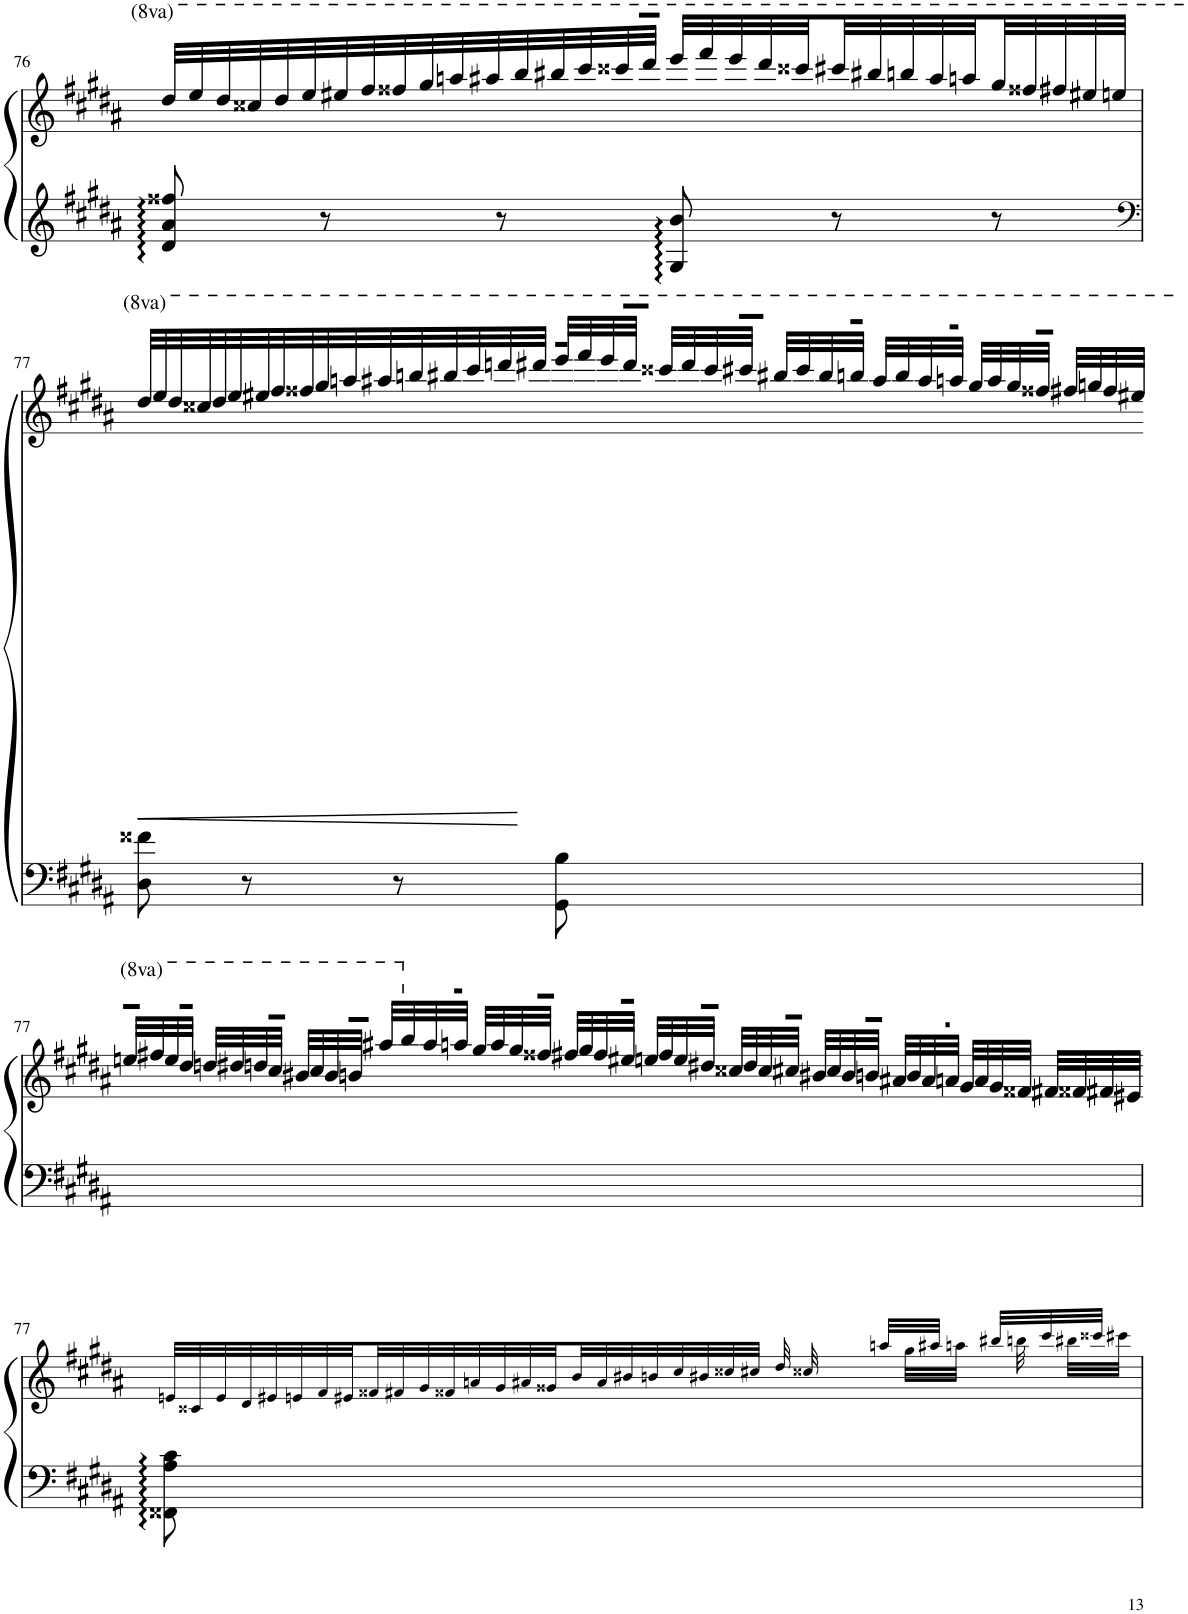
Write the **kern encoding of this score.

**kern	**kern	**dynam
*part1	*part1	*part1
*staff2	*staff1	*staff1/2
*I"Piano	*	*
*I'Pno	*	*
!!LO:PB:g=z
*clefG2	*clefG2	*
*k[f#c#g#d#a#]	*k[f#c#g#d#a#]	*
*M6/8	*M6/8	*
*	*Xtuplet	*
=76	=76	=76
8d#/ 8a#/ 8ff##X/	136%3ddd#/LLL	.
.	136%3eee/	.
.	136%3ddd#/	.
.	136%3ccc##X/	.
.	136%3ddd#/	.
.	136%3eee/	.
8r	.	.
.	136%3eee#X/	.
.	136%3fff#/	.
.	136%3fff##X/	.
.	136%3ggg#/	.
.	136%3aaan/	.
.	136%3aaa#X/	.
8r	.	.
.	136%3bbb/	.
.	136%3bbb#X/	.
.	136%3cccc#/	.
.	136%3cccc##X/	.
.	136%3dddd#/JJJ	.
8G#/ 8b/	40eeee/LLL	.
.	40ffff#/	.
.	40eeee/	.
.	40dddd#/	.
.	40cccc##X/	.
8r	40cccc#X/	.
.	40bbb#X/	.
.	40bbbn/	.
.	40aaa#/	.
.	40aaan/	.
8r	40ggg#/	.
.	40fff##X/	.
.	40fff#X/	.
.	40eee#X/	.
.	40eeen/JJJ	.
!!LO:LB:g=z
=77	=77	=77
*clefF4	*	*
!	!	!LO:HP:b
8D#\ 8f##X\	136%3ddd#/LLL	<
.	136%3eee/	.
.	136%3ddd#/	.
.	136%3ccc##X/	.
.	136%3ddd#/	.
.	136%3eee/	.
8r	.	.
.	136%3eee#X/	.
.	136%3fff#/	.
.	136%3fff##X/	.
.	136%3ggg#/	.
.	136%3aaan/	.
.	136%3aaa#X/	.
8r	.	.
.	136%3bbbn/	.
.	136%3bbb#X/	.
.	136%3cccc#/	.
.	136%3ddddn/	.
.	136%3dddd#X/JJJ	[
8GG#\ 8B\	96.eeee/LLL	.
.	96.ffff#/	.
.	96.eeee/	.
.	96.dddd#/JJJ	.
.	96.cccc##X/LLL	.
.	96.dddd#/	.
.	96.cccc##/	.
.	96.cccc#X/JJJ	.
4ryy	96.bbb#X/LLL	.
.	96.cccc#/	.
.	96.bbb#/	.
.	96.bbbn/JJJ	.
.	96.aaa#/LLL	.
.	96.bbb/	.
.	96.aaa#/	.
.	96.aaan/JJJ	.
.	96.ggg#/LLL	.
.	96.aaa/	.
.	96.ggg#/	.
.	96.fff##X/JJJ	.
.	96.fff#X/LLL	.
.	96.gggn/	.
.	96.fff#/	.
.	96.eee#X/JJJ	.
!!LO:LB:g=z
=77-	=77-	=77-
2.ryy	96.eeen/LLL	.
.	96.fff#X/	.
.	96.eee/	.
.	96.ddd#/JJJ	.
.	96.dddn/LLL	.
.	96.ddd#X/	.
.	96.dddn/	.
.	96.ccc#/JJJ	.
.	96.bb#X/LLL	.
.	96.ccc#/	.
.	96.bb#/	.
.	96.bbn/JJJ	.
.	96.aa#X/LLL	.
.	96.bb/	.
.	96.aa#/	.
.	96.aan/JJJ	.
.	96.gg#/LLL	.
.	96.aa/	.
.	96.gg#/	.
.	96.ff##X/JJJ	.
.	96.ff#X/LLL	.
.	96.gg#/	.
.	96.ff#/	.
.	96.ee#X/JJJ	.
.	96.een/LLL	.
.	96.ff#/	.
.	96.ee/	.
.	96.dd#X/JJJ	.
.	96.cc##X/LLL	.
.	96.dd#/	.
.	96.cc##/	.
.	96.cc#X/JJJ	.
.	96.b#X/LLL	.
.	96.cc#/	.
.	96.b#/	.
.	96.bn/JJJ	.
.	96.a#X/LLL	.
.	96.b/	.
.	96.a#/	.
.	96.an/JJJ	.
.	96.g#/LLL	.
.	96.a/	.
.	96.g#/	.
.	96.f##X/JJJ	.
.	96.f#X/LLL	.
.	96.f##X/	.
.	96.f#X/	.
.	96.e#X/JJJ	.
!!LO:LB:g=z
=77-	=77-	=77-
*^	*^	*
*	*	*	*^	*
8FF##X\ 8A#\ 8c#\	32ryy	96.en!/LLL	4.ryy	64ryy	.
*	*	*	*v	*v	*
.	.	96.c##X!/	.	.
*v	*v	*	*	*
.	96.e!/	.	.
.	96.d#!/	.	.
.	96.e#X!/	.	.
.	96.en!/	.	.
.	96.f#!/	.	.
.	96.e#X!/	.	.
8ryy	96.f##X!/	.	.
.	96.f#X!/	.	.
.	96.g#!/	.	.
.	96.f##X!/	.	.
.	96.an!/	.	.
.	96.g#!/	.	.
.	96.a#X!/	.	.
.	96.g##X!/	.	.
8ryy	96.b!/	.	.
.	96.a#!/	.	.
.	96.b#X!/	.	.
.	96.bn!/	.	.
.	96.cc#!/	.	.
.	96.b#X!/	.	.
.	96.cc##X!/	.	.
.	96.cc#X!/JJJ	.	.
4.ryy	8ryy	96.dd#!/	.
*	*	*^	*
.	.	96.ryy	96.cc##X!/	.
*^	*	*	*	*
.	96.ryy	.	48.ryy	32.ryy	.
.	48.ryy	.	.	.	.
.	.	.	48..ryy	.	.
*	*	*	*v	*v	*
.	48..ryy	.	.	.
.	.	.	24.ryy	.
.	24.ryy	4ryy	.	.
.	.	.	24.ryy	.
.	24.ryy	.	.	.
*	*	*	*^	*
.	.	.	.	96.gg#!\LLL	.
.	.	.	.	64ryy	.
.	.	.	24..ryy	96.aan!\JJJ	.
.	24..ryy	.	.	32.ryy	.
.	.	.	.	96.bbn!\	.
.	.	.	64ryy@	64ryy	.
*v	*v	*	*	*	*
.	.	24...ryy	96.bb#X!\LLL	.
*^	*	*	*	*
.	24...ryy	.	.	64ryy	.
.	.	.	.	96.ccc#X!\JJJ	.
16ryy	.	2ryy	.	2ryy	.
*v	*v	*	*	*	*
2ryy	.	12.ryy	.	.
*^	*	*	*	*
.	12.ryy	.	.	.	.
.	.	.	12.ryy	.	.
.	12.ryy	.	.	.	.
.	.	.	12.ryy	.	.
.	12.ryy	.	.	.	.
.	.	.	12.ryy	.	.
.	12.ryy	.	.	.	.
.	.	8ryy	.	8ryy	.
16ryy	.	.	96.aan!/LLL	.	.
.	16ryy	.	96.aa#X!/JJJ	.	.
.	.	.	96.bb#X!/LLL	.	.
.	.	.	96.ccc#!/	.	.
64ryy	.	64ryy	96.ccc##X!/JJJ	64ryy	.
*v	*v	*	*	*	*
*	*v	*v	*v	*
=	=	=
*-	*-	*-
